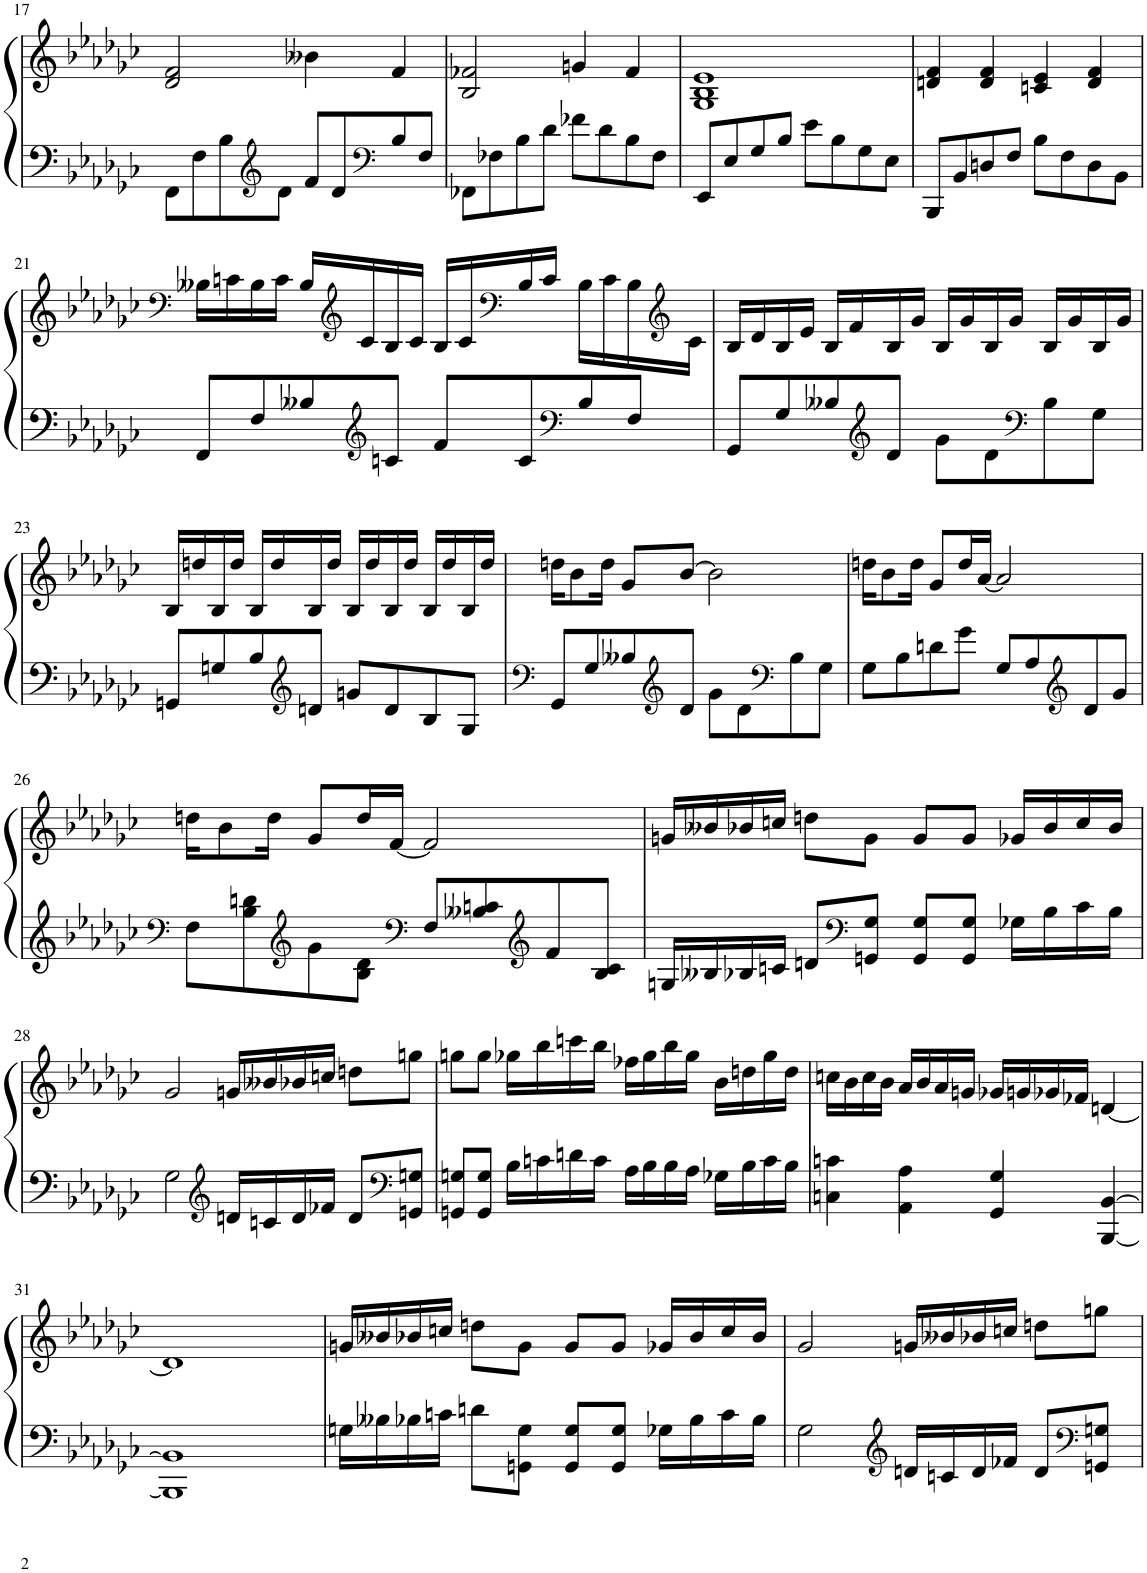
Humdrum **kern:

**kern	**kern
*part1	*part1
*staff2	*staff1
*I"Piano	*
*I'Pno.	*
!!LO:PB:g=z
*clefF4	*clefG2
*k[b-e-a-d-g-c-]	*k[b-e-a-d-g-c-]
*M4/4	*M4/4
=17	=17
8FF\L	2d-/ 2f/
8F\	.
8B-\	.
*clefG2	*
8d-\J	.
8f/L	4b--X\
8d-/	.
*clefF4	*
8B-/	4f/
8F/J	.
=18	=18
8FF-X\L	2B-/ 2f-X/
8F-X\	.
8B-\	.
8d-\J	.
8f-X\L	4gn/
8d-\	.
8B-\	4f-/
8F-\J	.
=19	=19
8EE-/L	1G- 1B- 1e-
8E-/	.
8G-/	.
8B-/J	.
8e-\L	.
8B-\	.
8G-\	.
8E-\J	.
=20	=20
8BBB-/L	4dn/ 4f/
8BB-/	.
8Dn/	4d/ 4f/
8F/J	.
8B-\L	4cn/ 4e-/
8F\	.
8D\	4d/ 4f/
8BB-\J	.
!!LO:LB:g=z
=21	=21
*	*clefF4
8FF/L	16B--X\LL
.	16cn\
8F/	16B--\
.	16c\JJ
8B--X/	16B--/LL
*	*clefG2
.	16c/
*clefG2	*
8cn/J	16B--/
.	16c/JJ
8f/L	16B--/LL
.	16c/
*	*clefF4
8c/	16B--/
.	16c/JJ
*clefF4	*
8B--/	16B--\LL
.	16c\
8F/J	16B--\
*	*clefG2
.	16c\JJ
=22	=22
8GG-/L	16B-/LL
.	16d-/
8G-/	16B-/
.	16e-/JJ
8B--X/	16B-/LL
.	16f/
*clefG2	*
8d-/J	16B-/
.	16g-/JJ
8g-\L	16B-/LL
.	16g-/
8d-\	16B-/
.	16g-/JJ
*clefF4	*
8B--\	16B-/LL
.	16g-/
8G-\J	16B-/
.	16g-/JJ
!!LO:LB:g=z
=23	=23
8GGn/L	16B-/LL
.	16ddn/
8Gn/	16B-/
.	16dd/JJ
8B-/	16B-/LL
.	16dd/
*clefG2	*
8dn/J	16B-/
.	16dd/JJ
8gn/L	16B-/LL
.	16dd/
8d/	16B-/
.	16dd/JJ
8B-/	16B-/LL
.	16dd/
8G/J	16B-/
.	16dd/JJ
=24	=24
*clefF4	*
8GG-/L	16ddn\KL
.	8b-\
8G-/	.
.	16dd\Jk
8B--X/	8g-/L
*clefG2	*
8d-/J	[8b-/J
8g-\L	2b-\]
8d-\	.
*clefF4	*
8B--\	.
8G-\J	.
=25	=25
8G-\L	16ddn\KL
.	8b-\
8B-\	.
.	16dd\Jk
8dn\	8g-/L
8g-\J	16dd/L
.	[16a-/JJ
8G-/L	2a-/]
8A-/	.
*clefG2	*
8d/	.
8g-/J	.
!!LO:LB:g=z
=26	=26
*clefF4	*
8F\L	16ddn\KL
.	8b-\
8B-\ 8dn\	.
.	16dd\Jk
*clefG2	*
8g-\	8g-/L
8B-\ 8d\J	16dd/L
.	[16f/JJ
*clefF4	*
8F/L	2f/]
8B--X/ 8cn/	.
*clefG2	*
8f/	.
8B--/ 8c/J	.
=27	=27
16Gn/LL	16gn/LL
16B--X/	16b--X/
16B-X/	16b-X/
16cn/JJ	16ccn/JJ
8dn/L	8ddn\L
*clefF4	*
8GGn/ 8G/J	8g\J
8GG/ 8G/L	8g/L
8GG/ 8G/J	8g/J
16G-X\LL	16g-X/LL
16B-\	16b-/
16c\	16cc/
16B-\JJ	16b-/JJ
!!LO:LB:g=z
=28	=28
2G-\	2g-/
*clefG2	*
16dn/LL	16gn/LL
16cn/	16b--X/
16d/	16b-X/
16f-X/JJ	16ccn/JJ
8d/L	8ddn\L
*clefF4	*
8GGn/ 8Gn/J	8ggn\J
=29	=29
8GGn/ 8Gn/L	8ggn\L
8GG/ 8G/J	8gg\J
16B-\LL	16gg-X\LL
16cn\	16bb-\
16dn\	16cccn\
16c\JJ	16bb-\JJ
16A-\LL	16ff-X\LL
16B-\	16gg-\
16B-\	16bb-\
16A-\JJ	16gg-\JJ
16G-X\LL	16b-\LL
16B-\	16ddn\
16c\	16gg-\
16B-\JJ	16dd\JJ
=30	=30
4Cn\ 4cn\	16ccn\LL
.	16b-\
.	16cc\
.	16b-\JJ
4AA-\ 4A-\	16a-/LL
.	16b-/
.	16a-/
.	16gn/JJ
4GG-/ 4G-/	16g-X/LL
.	16gn/
.	16g-X/
.	16f-X/JJ
[4BBB-/ [4BB-/	[4dn/
!!LO:LB:g=z
=31	=31
1BBB-] 1BB-]	1d]
=32	=32
16Gn\LL	16gn/LL
16B--X\	16b--X/
16B-X\	16b-X/
16cn\JJ	16ccn/JJ
8dn\L	8ddn\L
8GGn\ 8G\J	8g\J
8GG/ 8G/L	8g/L
8GG/ 8G/J	8g/J
16G-X\LL	16g-X/LL
16B-\	16b-/
16c\	16cc/
16B-\JJ	16b-/JJ
=33	=33
2G-\	2g-/
*clefG2	*
16dn/LL	16gn/LL
16cn/	16b--X/
16d/	16b-X/
16f-X/JJ	16ccn/JJ
8d/L	8ddn\L
*clefF4	*
8GGn/ 8Gn/J	8ggn\J
=	=
*-	*-
